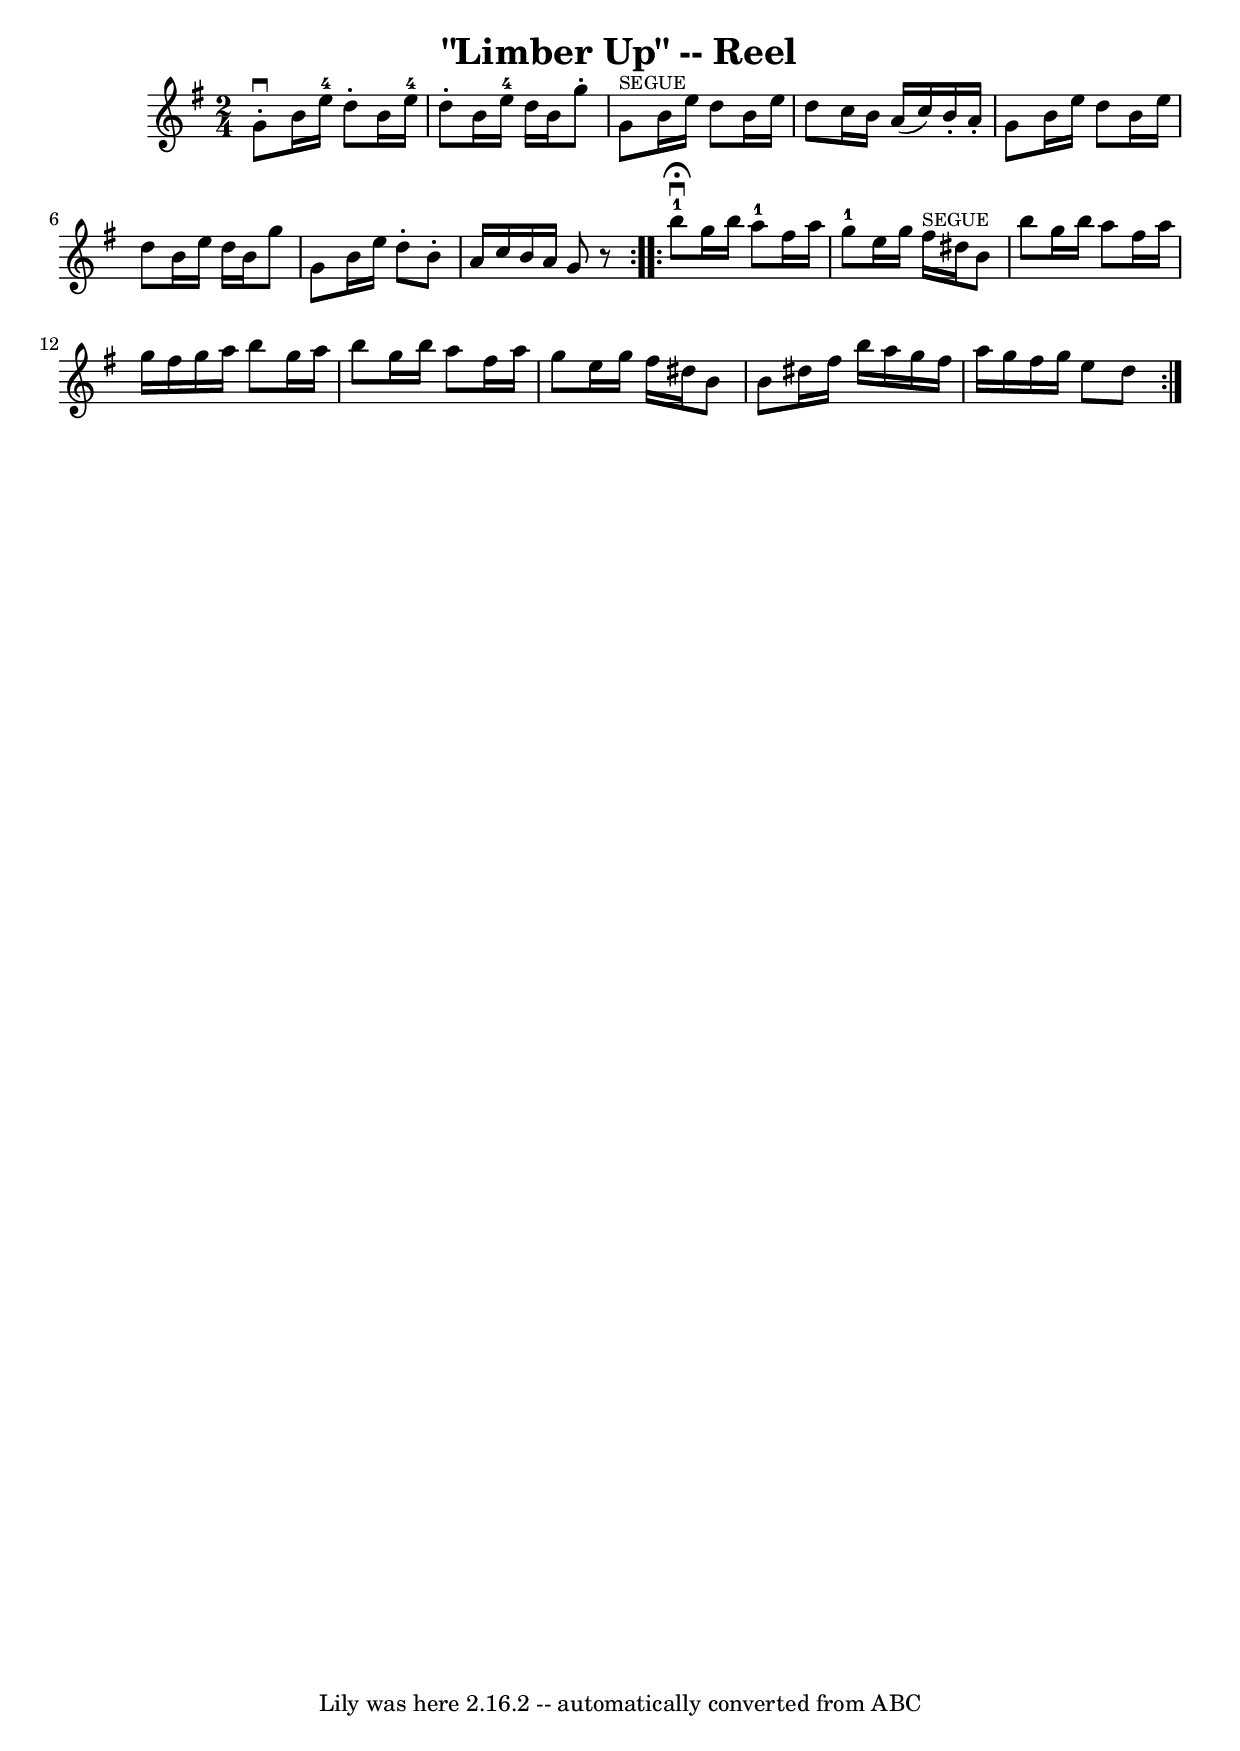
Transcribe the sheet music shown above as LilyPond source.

\version "2.16.2"
\include "Mammoth.ily"
\header {
  %% book = "Ryan's Mammoth Collection"
  crossRefNumber = "1"
  footnotes = "\\\\391"
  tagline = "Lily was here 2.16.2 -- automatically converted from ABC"
  title = "\"Limber Up\" -- Reel"

}
voicedefault =  {



  \repeat volta 2 {

    \time 2/4 
    \key g \major
 g'8^\downbow-. b'16 e''16-4 d''8 -. b'16 
    e''16-4   |
    d''8 -. b'16 e''16-4 d''16 b'16 g''8 
    -.   |
    g'8^\segue b'16 e''16 d''8 b'16 e''16    
    |
    d''8 c''16 b'16 a'16 (c''16) b'16 -. a'16 -.  
    |
    g'8 b'16 e''16 d''8 b'16 e''16    |
    d''8  
    b'16 e''16 d''16 b'16 g''8    |
    g'8 b'16 e''16    
    d''8 -. b'8 -.   |
    a'16 c''16 b'16 a'16 g'8    r8   
  }    
  
  \repeat volta 2 {
    b''8-1^\fermata^\downbow g''16 b''16 a''8 
    -1 fis''16 a''16    |
    g''8-1 e''16 g''16 fis''16 
    ^\segue dis''16 b'8    |
    b''8 g''16 b''16 a''8    
    fis''16 a''16    |
    g''16 fis''16 g''16 a''16 b''8   
    g''16 a''16    |
    b''8 g''16 b''16 a''8 fis''16    
    a''16    |
    g''8 e''16 g''16 fis''16 dis''16 b'8    
    |
    b'8 dis''16 fis''16 b''16 a''16 g''16 fis''16    
    |
    a''16 g''16 fis''16 g''16 e''8 d''8      
  }   

}

\score{
  <<

    \context Staff="default"
    {
      \voicedefault 
      
    }

  >>
  \layout {
    
  }
  \midi {
  }

}
